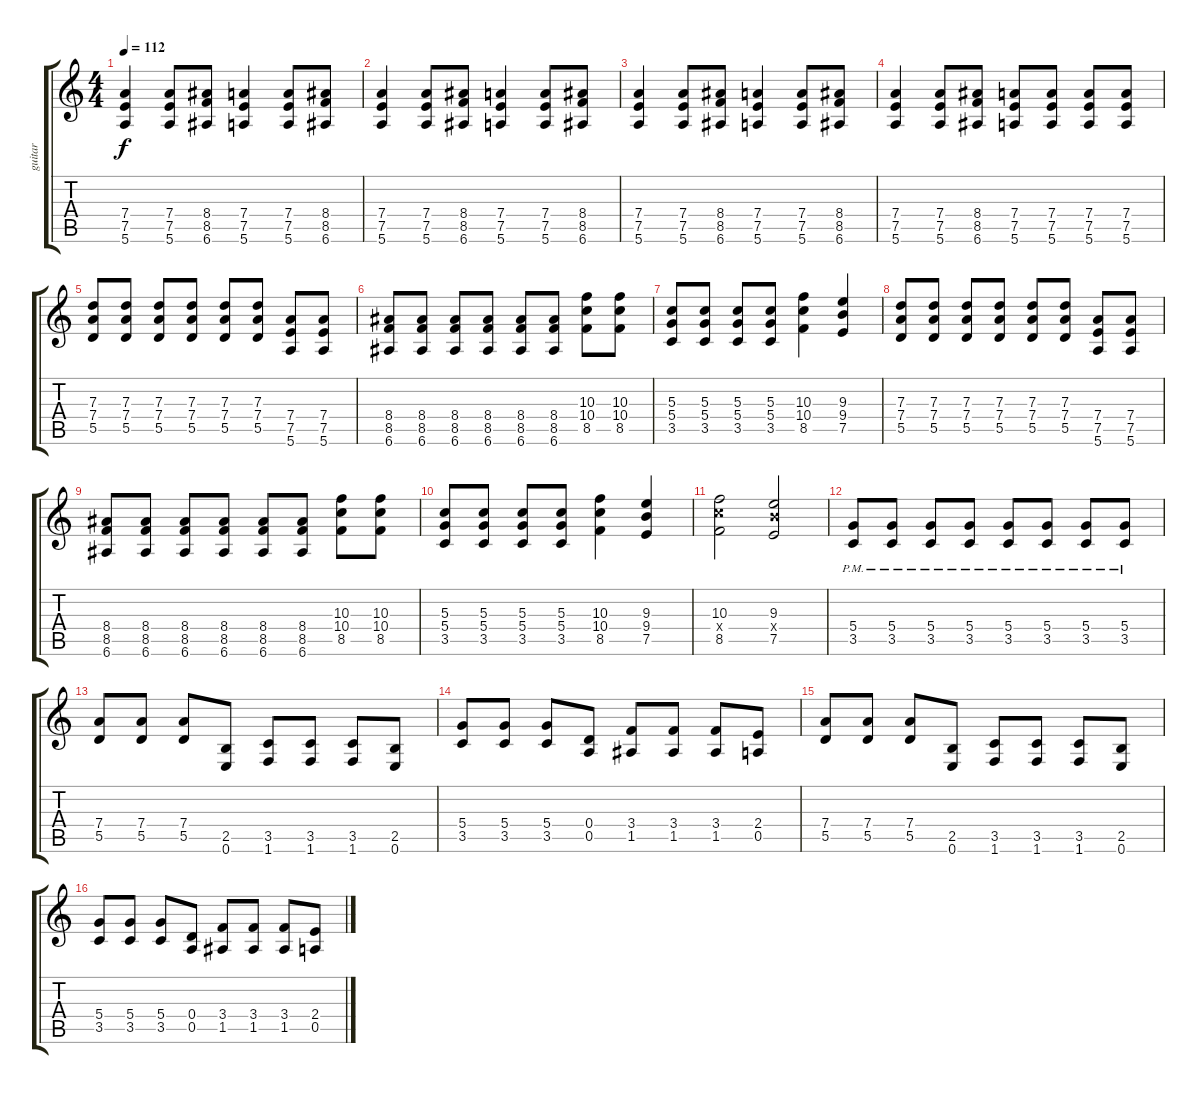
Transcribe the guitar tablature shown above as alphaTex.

\track ("guitar" "guitar") {instrument overdrivenguitar}
\staff {score tabs}
\tuning (E4 B3 G3 D3 A2 E2) {hide}
\ts (4 4)
\tempo 112
\clef g2
\ks c
(7.4 7.5 5.6).4{dy f} (7.4 7.5 5.6).8 (8.4 8.5 6.6).8 (7.4 7.5 5.6).4 (7.4 7.5 5.6).8 (8.4 8.5 6.6).8 |
(7.4 7.5 5.6).4 (7.4 7.5 5.6).8 (8.4 8.5 6.6).8 (7.4 7.5 5.6).4 (7.4 7.5 5.6).8 (8.4 8.5 6.6).8 |
(7.4 7.5 5.6).4 (7.4 7.5 5.6).8 (8.4 8.5 6.6).8 (7.4 7.5 5.6).4 (7.4 7.5 5.6).8 (8.4 8.5 6.6).8 |
(7.4 7.5 5.6).4 (7.4 7.5 5.6).8 (8.4 8.5 6.6).8 (7.4 7.5 5.6).8 (7.4 7.5 5.6).8 (7.4 7.5 5.6).8 (7.4 7.5 5.6).8 |
(7.3 7.4 5.5).8 (7.3 7.4 5.5).8 (7.3 7.4 5.5).8 (7.3 7.4 5.5).8 (7.3 7.4 5.5).8 (7.3 7.4 5.5).8 (7.4 7.5 5.6).8 (7.4 7.5 5.6).8 |
(8.4 8.5 6.6).8 (8.4 8.5 6.6).8 (8.4 8.5 6.6).8 (8.4 8.5 6.6).8 (8.4 8.5 6.6).8 (8.4 8.5 6.6).8 (10.3 10.4 8.5).8 (10.3 10.4 8.5).8 |
(5.3 5.4 3.5).8 (5.3 5.4 3.5).8 (5.3 5.4 3.5).8 (5.3 5.4 3.5).8 (10.3 10.4 8.5).4 (9.3 9.4 7.5).4 |
(7.3 7.4 5.5).8 (7.3 7.4 5.5).8 (7.3 7.4 5.5).8 (7.3 7.4 5.5).8 (7.3 7.4 5.5).8 (7.3 7.4 5.5).8 (7.4 7.5 5.6).8 (7.4 7.5 5.6).8 |
(8.4 8.5 6.6).8 (8.4 8.5 6.6).8 (8.4 8.5 6.6).8 (8.4 8.5 6.6).8 (8.4 8.5 6.6).8 (8.4 8.5 6.6).8 (10.3 10.4 8.5).8 (10.3 10.4 8.5).8 |
(5.3 5.4 3.5).8 (5.3 5.4 3.5).8 (5.3 5.4 3.5).8 (5.3 5.4 3.5).8 (10.3 10.4 8.5).4 (9.3 9.4 7.5).4 |
(10.3 10.4{x} 8.5).2 (9.3 9.4{x} 7.5).2 |
(5.4{pm} 3.5{pm}).8 (5.4{pm} 3.5{pm}).8 (5.4{pm} 3.5{pm}).8 (5.4{pm} 3.5{pm}).8 (5.4{pm} 3.5{pm}).8 (5.4{pm} 3.5{pm}).8 (5.4{pm} 3.5{pm}).8 (5.4{pm} 3.5{pm}).8 |
(7.4 5.5).8 (7.4 5.5).8 (7.4 5.5).8 (2.5 0.6).8 (3.5 1.6).8 (3.5 1.6).8 (3.5 1.6).8 (2.5 0.6).8 |
(5.4 3.5).8 (5.4 3.5).8 (5.4 3.5).8 (0.4 0.5).8 (3.4 1.5).8 (3.4 1.5).8 (3.4 1.5).8 (2.4 0.5).8 |
(7.4 5.5).8 (7.4 5.5).8 (7.4 5.5).8 (2.5 0.6).8 (3.5 1.6).8 (3.5 1.6).8 (3.5 1.6).8 (2.5 0.6).8 |
(5.4 3.5).8 (5.4 3.5).8 (5.4 3.5).8 (0.4 0.5).8 (3.4 1.5).8 (3.4 1.5).8 (3.4 1.5).8 (2.4 0.5).8
